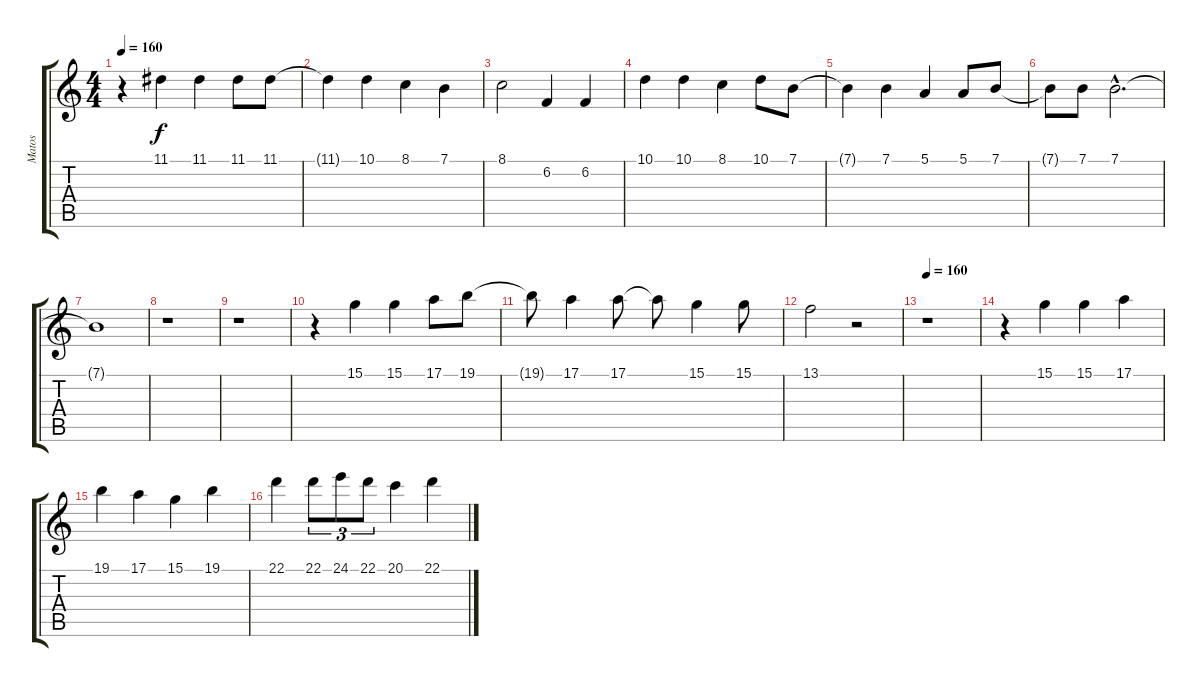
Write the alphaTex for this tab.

\track ("Matos" "Matos") {instrument stringensemble1}
\staff {score tabs}
\tuning (E4 B3 G3 D3 A2 E2) {hide}
\ts (4 4)
\tempo 160
\clef g2
\ks c
r.4{dy f} 11.1.4 11.1.4 11.1.8 11.1.8 |
11.1{t}.4 10.1.4 8.1.4 7.1.4 |
8.1.2 6.2.4 6.2.4 |
10.1.4 10.1.4 8.1.4 10.1.8 7.1.8 |
7.1{t}.4 7.1.4 5.1.4 5.1.8 7.1.8 |
7.1{t}.8 7.1.8 7.1{hac}.2{d} |
7.1{t}.1 |
r.1 |
r.1 |
r.4 15.1.4 15.1.4 17.1.8 19.1.8 |
19.1{t}.8 17.1.4 17.1.8 17.1{t}.8 15.1.4 15.1.8 |
13.1.2 r.2 |
\tempo 160
r.1 |
r.4 15.1.4 15.1.4 17.1.4 |
19.1.4 17.1.4 15.1.4 19.1.4 |
22.1.4 22.1.8{tu (3 2)} 24.1.8{tu (3 2)} 22.1.8{tu (3 2)} 20.1.4 22.1.4
